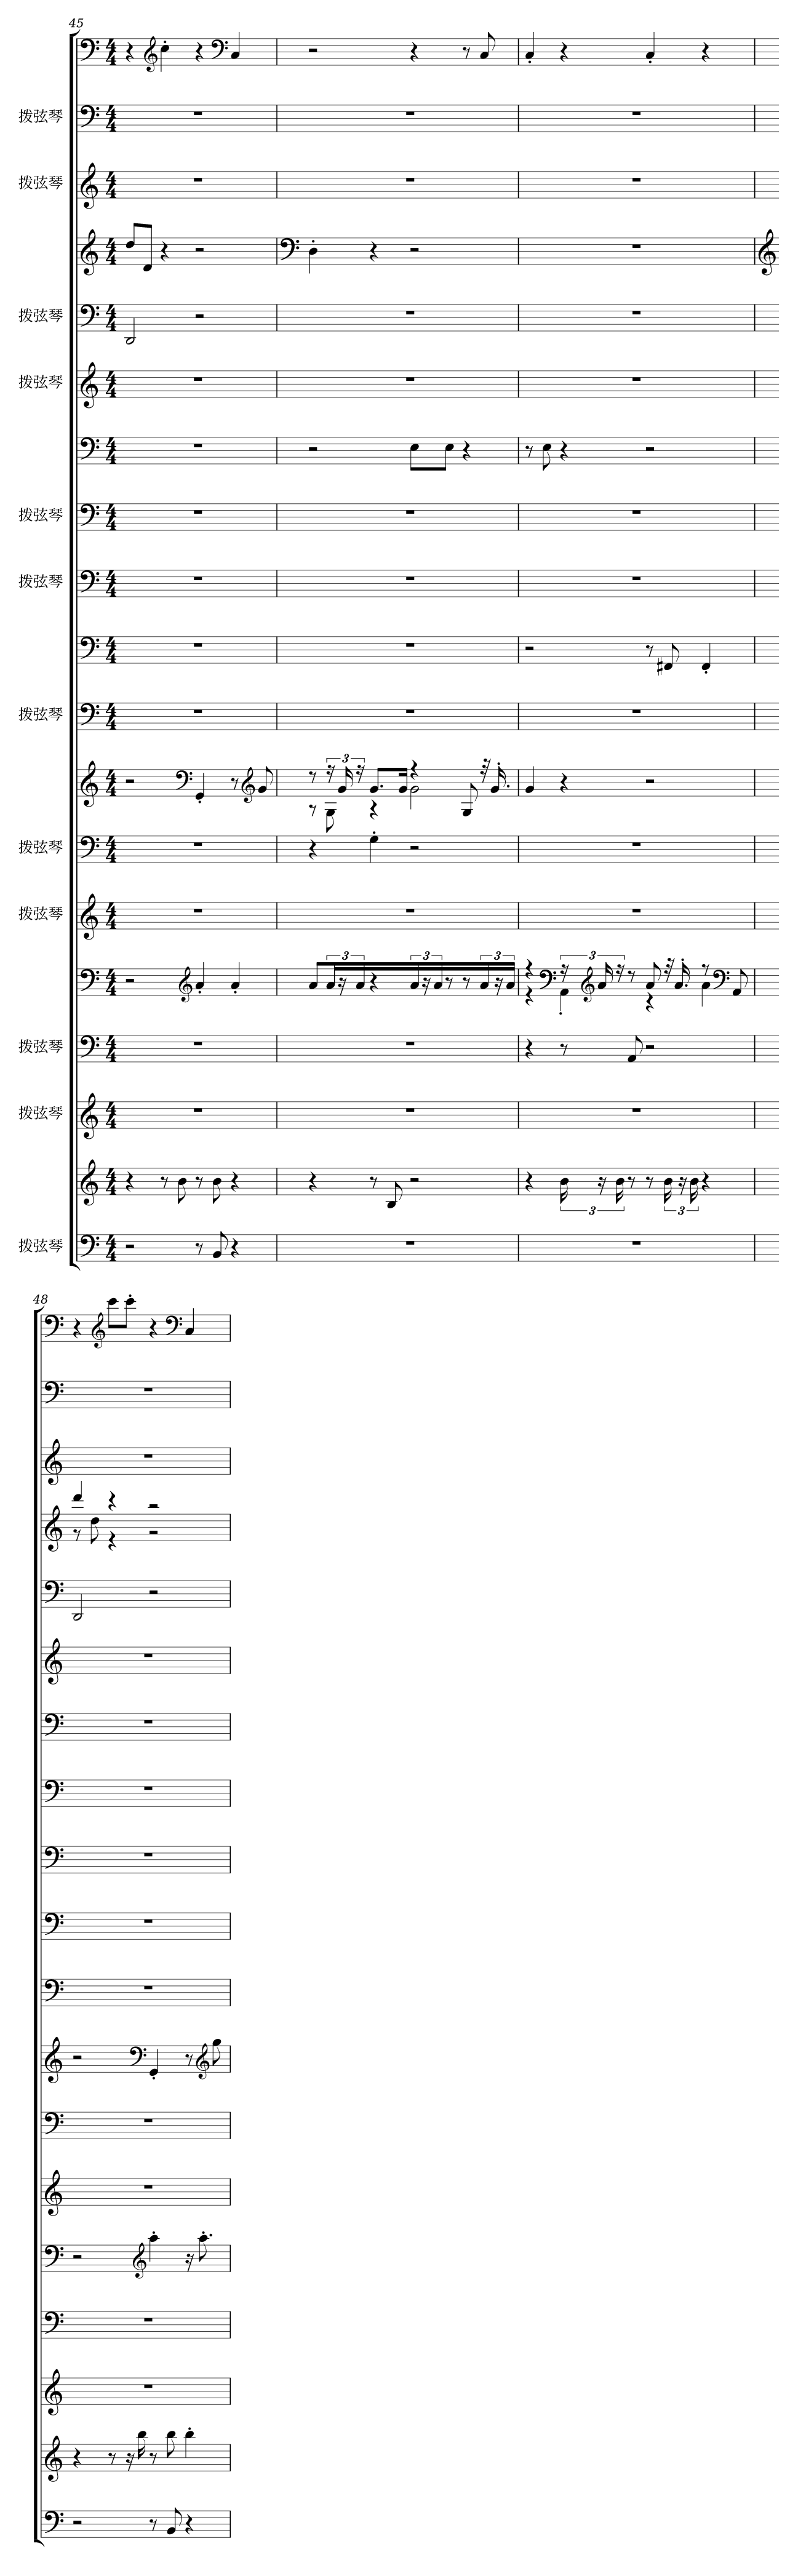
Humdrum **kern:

**kern	**kern	**kern	**kern	**kern	**kern	**kern	**kern	**kern	**kern	**kern	**kern	**kern	**kern	**kern	**kern	**kern	**kern	**kern
*part12	*part12	*part11	*part10	*part10	*part9	*part8	*part8	*part7	*part7	*part6	*part5	*part5	*part4	*part3	*part3	*part2	*part1	*part1
*staff19	*staff18	*staff17	*staff16	*staff15	*staff14	*staff13	*staff12	*staff11	*staff10	*staff9	*staff8	*staff7	*staff6	*staff5	*staff4	*staff3	*staff2	*staff1
*I"拨弦琴	*	*I"拨弦琴	*I"拨弦琴	*	*I"拨弦琴	*I"拨弦琴	*	*I"拨弦琴	*	*I"拨弦琴	*I"拨弦琴	*	*I"拨弦琴	*I"拨弦琴	*	*I"拨弦琴	*I"拨弦琴	*
!!LO:PB:g=z
*clefF4	*clefG2	*clefG2	*clefF4	*clefF4	*clefG2	*clefF4	*clefG2	*clefF4	*clefF4	*clefF4	*clefF4	*clefF4	*clefG2	*clefF4	*clefG2	*clefG2	*clefF4	*clefF4
*k[]	*k[]	*k[]	*k[]	*k[]	*k[]	*k[]	*k[]	*k[]	*k[]	*k[]	*k[]	*k[]	*k[]	*k[]	*k[]	*k[]	*k[]	*k[]
*M4/4	*M4/4	*M4/4	*M4/4	*M4/4	*M4/4	*M4/4	*M4/4	*M4/4	*M4/4	*M4/4	*M4/4	*M4/4	*M4/4	*M4/4	*M4/4	*M4/4	*M4/4	*M4/4
=45	=45	=45	=45	=45	=45	=45	=45	=45	=45	=45	=45	=45	=45	=45	=45	=45	=45	=45
2r	4r	1r	1r	2r	1r	1r	2r	1r	1r	1r	1r	1r	1r	2DD/	8dd/L	1r	1r	4r
.	.	.	.	.	.	.	.	.	.	.	.	.	.	.	8d/J	.	.	.
*	*	*	*	*	*	*	*	*	*	*	*	*	*	*	*	*	*	*clefG2
.	8r	.	.	.	.	.	.	.	.	.	.	.	.	.	4r	.	.	4cc'\
.	8b\	.	.	.	.	.	.	.	.	.	.	.	.	.	.	.	.	.
*	*	*	*	*clefG2	*	*	*clefF4	*	*	*	*	*	*	*	*	*	*	*
8r	8r	.	.	4a'/	.	.	4GG'/	.	.	.	.	.	.	2r	2r	.	.	4r
8BB/	8b\	.	.	.	.	.	.	.	.	.	.	.	.	.	.	.	.	.
*	*	*	*	*	*	*	*	*	*	*	*	*	*	*	*	*	*	*clefF4
4r	4r	.	.	4a'/	.	.	8r	.	.	.	.	.	.	.	.	.	.	4C/
*	*	*	*	*	*	*	*clefG2	*	*	*	*	*	*	*	*	*	*	*
.	.	.	.	.	.	.	8g/	.	.	.	.	.	.	.	.	.	.	.
=46	=46	=46	=46	=46	=46	=46	=46	=46	=46	=46	=46	=46	=46	=46	=46	=46	=46	=46
*	*	*	*	*	*	*	*	*	*	*	*	*	*	*	*clefF4	*	*	*
*	*	*	*	*	*	*	*^	*	*	*	*	*	*	*	*	*	*	*
1r	4r	1r	1r	8a/L	1r	4r	8r	8r	1r	1r	1r	1r	2r	1r	1r	4D'\	1r	1r	2r
.	.	.	.	24a/Jk	.	.	24r	8G\	.	.	.	.	.	.	.	.	.	.	.
.	.	.	.	24r	.	.	24g/	.	.	.	.	.	.	.	.	.	.	.	.
.	.	.	.	24a/	.	.	24r	.	.	.	.	.	.	.	.	.	.	.	.
.	8r	.	.	4r	.	4G'\	8.g/L	4r	.	.	.	.	.	.	.	4r	.	.	.
.	8B/	.	.	.	.	.	.	.	.	.	.	.	.	.	.	.	.	.	.
.	.	.	.	.	.	.	16g/Jk	.	.	.	.	.	.	.	.	.	.	.	.
.	2r	.	.	24a/	.	2r	4r	2g\	.	.	.	.	8E\L	.	.	2r	.	.	4r
.	.	.	.	24r	.	.	.	.	.	.	.	.	.	.	.	.	.	.	.
.	.	.	.	24a/	.	.	.	.	.	.	.	.	.	.	.	.	.	.	.
.	.	.	.	8r	.	.	.	.	.	.	.	.	8E\J	.	.	.	.	.	.
.	.	.	.	8r	.	.	8G/	.	.	.	.	.	4r	.	.	.	.	.	8r
.	.	.	.	24a/	.	.	32r	.	.	.	.	.	.	.	.	.	.	.	8C/
.	.	.	.	.	.	.	16.g'/	.	.	.	.	.	.	.	.	.	.	.	.
.	.	.	.	24r	.	.	.	.	.	.	.	.	.	.	.	.	.	.	.
.	.	.	.	24a/	.	.	.	.	.	.	.	.	.	.	.	.	.	.	.
*	*	*	*	*	*	*	*v	*v	*	*	*	*	*	*	*	*	*	*	*
!!LO:PB:g=z
=47	=47	=47	=47	=47	=47	=47	=47	=47	=47	=47	=47	=47	=47	=47	=47	=47	=47	=47
*	*	*	*	*^	*	*	*	*	*	*	*	*	*	*	*	*	*	*
1r	4r	1r	4r	4r	4r	1r	1r	4g/	1r	2r	1r	1r	8r	1r	1r	1r	1r	1r	4C'/
.	.	.	.	.	.	.	.	.	.	.	.	.	8E\	.	.	.	.	.	.
*	*	*	*	*clefF4	*	*	*	*	*	*	*	*	*	*	*	*	*	*	*
.	24b\	.	8r	24r	4AA'\	.	.	4r	.	.	.	.	4r	.	.	.	.	.	4r
*	*	*	*	*clefG2	*	*	*	*	*	*	*	*	*	*	*	*	*	*	*
.	24r	.	.	24a/	.	.	.	.	.	.	.	.	.	.	.	.	.	.	.
.	24b\	.	.	24r	.	.	.	.	.	.	.	.	.	.	.	.	.	.	.
.	8r	.	8AA/	8r	.	.	.	.	.	.	.	.	.	.	.	.	.	.	.
.	8r	.	2r	8a/	4r	.	.	2r	.	8r	.	.	2r	.	.	.	.	.	4C'/
.	24b\	.	.	32r	.	.	.	.	.	8FF#X/	.	.	.	.	.	.	.	.	.
.	.	.	.	16.a'/	.	.	.	.	.	.	.	.	.	.	.	.	.	.	.
.	24r	.	.	.	.	.	.	.	.	.	.	.	.	.	.	.	.	.	.
.	24b\	.	.	.	.	.	.	.	.	.	.	.	.	.	.	.	.	.	.
.	4r	.	.	8r	4a\	.	.	.	.	4FF#'/	.	.	.	.	.	.	.	.	4r
*	*	*	*	*clefF4	*	*	*	*	*	*	*	*	*	*	*	*	*	*	*
.	.	.	.	8AA/	.	.	.	.	.	.	.	.	.	.	.	.	.	.	.
*	*	*	*	*v	*v	*	*	*	*	*	*	*	*	*	*	*	*	*	*
=48	=48	=48	=48	=48	=48	=48	=48	=48	=48	=48	=48	=48	=48	=48	=48	=48	=48	=48
*	*	*	*	*	*	*	*	*	*	*	*	*	*	*	*clefG2	*	*	*
*	*	*	*	*	*	*	*	*	*	*	*	*	*	*	*^	*	*	*
2r	4r	1r	1r	2r	1r	1r	2r	1r	1r	1r	1r	1r	1r	2DD/	4ddd/	8r	1r	1r	4r
.	.	.	.	.	.	.	.	.	.	.	.	.	.	.	.	8dd\	.	.	.
*	*	*	*	*	*	*	*	*	*	*	*	*	*	*	*	*	*	*	*clefG2
.	8r	.	.	.	.	.	.	.	.	.	.	.	.	.	4r	4r	.	.	8ccc\L
.	16r	.	.	.	.	.	.	.	.	.	.	.	.	.	.	.	.	.	8ccc'\J
.	16bb\	.	.	.	.	.	.	.	.	.	.	.	.	.	.	.	.	.	.
*	*	*	*	*clefG2	*	*	*clefF4	*	*	*	*	*	*	*	*	*	*	*	*
8r	8r	.	.	4aa'\	.	.	4GG'/	.	.	.	.	.	.	2r	2r	2r	.	.	4r
8BB/	8bb\	.	.	.	.	.	.	.	.	.	.	.	.	.	.	.	.	.	.
*	*	*	*	*	*	*	*	*	*	*	*	*	*	*	*	*	*	*	*clefF4
4r	4bb'\	.	.	16r	.	.	8r	.	.	.	.	.	.	.	.	.	.	.	4C/
.	.	.	.	8.aa'\	.	.	.	.	.	.	.	.	.	.	.	.	.	.	.
*	*	*	*	*	*	*	*clefG2	*	*	*	*	*	*	*	*	*	*	*	*
.	.	.	.	.	.	.	8gg\	.	.	.	.	.	.	.	.	.	.	.	.
*	*	*	*	*	*	*	*	*	*	*	*	*	*	*	*v	*v	*	*	*
=	=	=	=	=	=	=	=	=	=	=	=	=	=	=	=	=	=	=
*-	*-	*-	*-	*-	*-	*-	*-	*-	*-	*-	*-	*-	*-	*-	*-	*-	*-	*-
